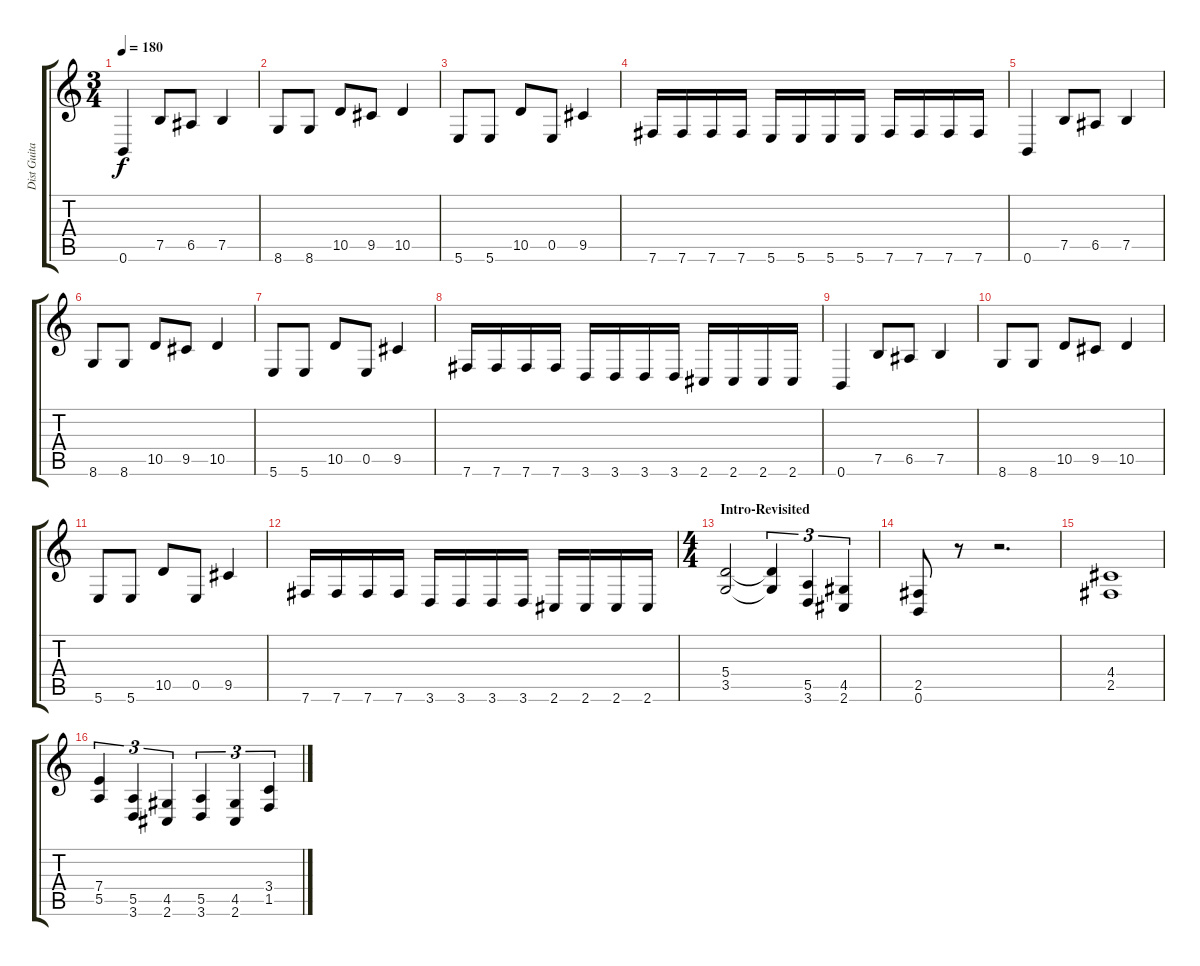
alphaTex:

\track ("Dist Guitar 1" "Dist Guita") {instrument distortionguitar}
\staff {score tabs}
\tuning (B3 Gb3 D3 A2 E2 B1) {hide}
\ts (3 4)
\tempo 180
\clef g2
\ks c
0.6.4{dy f} 7.5.8 6.5.8 7.5.4 |
8.6.8 8.6.8 10.5.8 9.5.8 10.5.4 |
5.6.8 5.6.8 10.5.8 0.5.8 9.5.4 |
7.6.16 7.6.16 7.6.16 7.6.16 5.6.16 5.6.16 5.6.16 5.6.16 7.6.16 7.6.16 7.6.16 7.6.16 |
0.6.4 7.5.8 6.5.8 7.5.4 |
8.6.8 8.6.8 10.5.8 9.5.8 10.5.4 |
5.6.8 5.6.8 10.5.8 0.5.8 9.5.4 |
7.6.16 7.6.16 7.6.16 7.6.16 3.6.16 3.6.16 3.6.16 3.6.16 2.6.16 2.6.16 2.6.16 2.6.16 |
0.6.4 7.5.8 6.5.8 7.5.4 |
8.6.8 8.6.8 10.5.8 9.5.8 10.5.4 |
5.6.8 5.6.8 10.5.8 0.5.8 9.5.4 |
7.6.16 7.6.16 7.6.16 7.6.16 3.6.16 3.6.16 3.6.16 3.6.16 2.6.16 2.6.16 2.6.16 2.6.16 |
\ts (4 4)
\section ("" "Intro-Revisited")
(5.4 3.5).2 (5.4{t} 3.5{t}).4{tu (3 2)} (5.5 3.6).4{tu (3 2)} (4.5 2.6).4{tu (3 2)} |
(2.5 0.6).8 r.8 r.2{d} |
(4.4 2.5).1 |
(7.4 5.5).4{tu (3 2)} (5.5 3.6).4{tu (3 2)} (4.5 2.6).4{tu (3 2)} (5.5 3.6).4{tu (3 2)} (4.5 2.6).4{tu (3 2)} (3.4 1.5).4{tu (3 2)}
